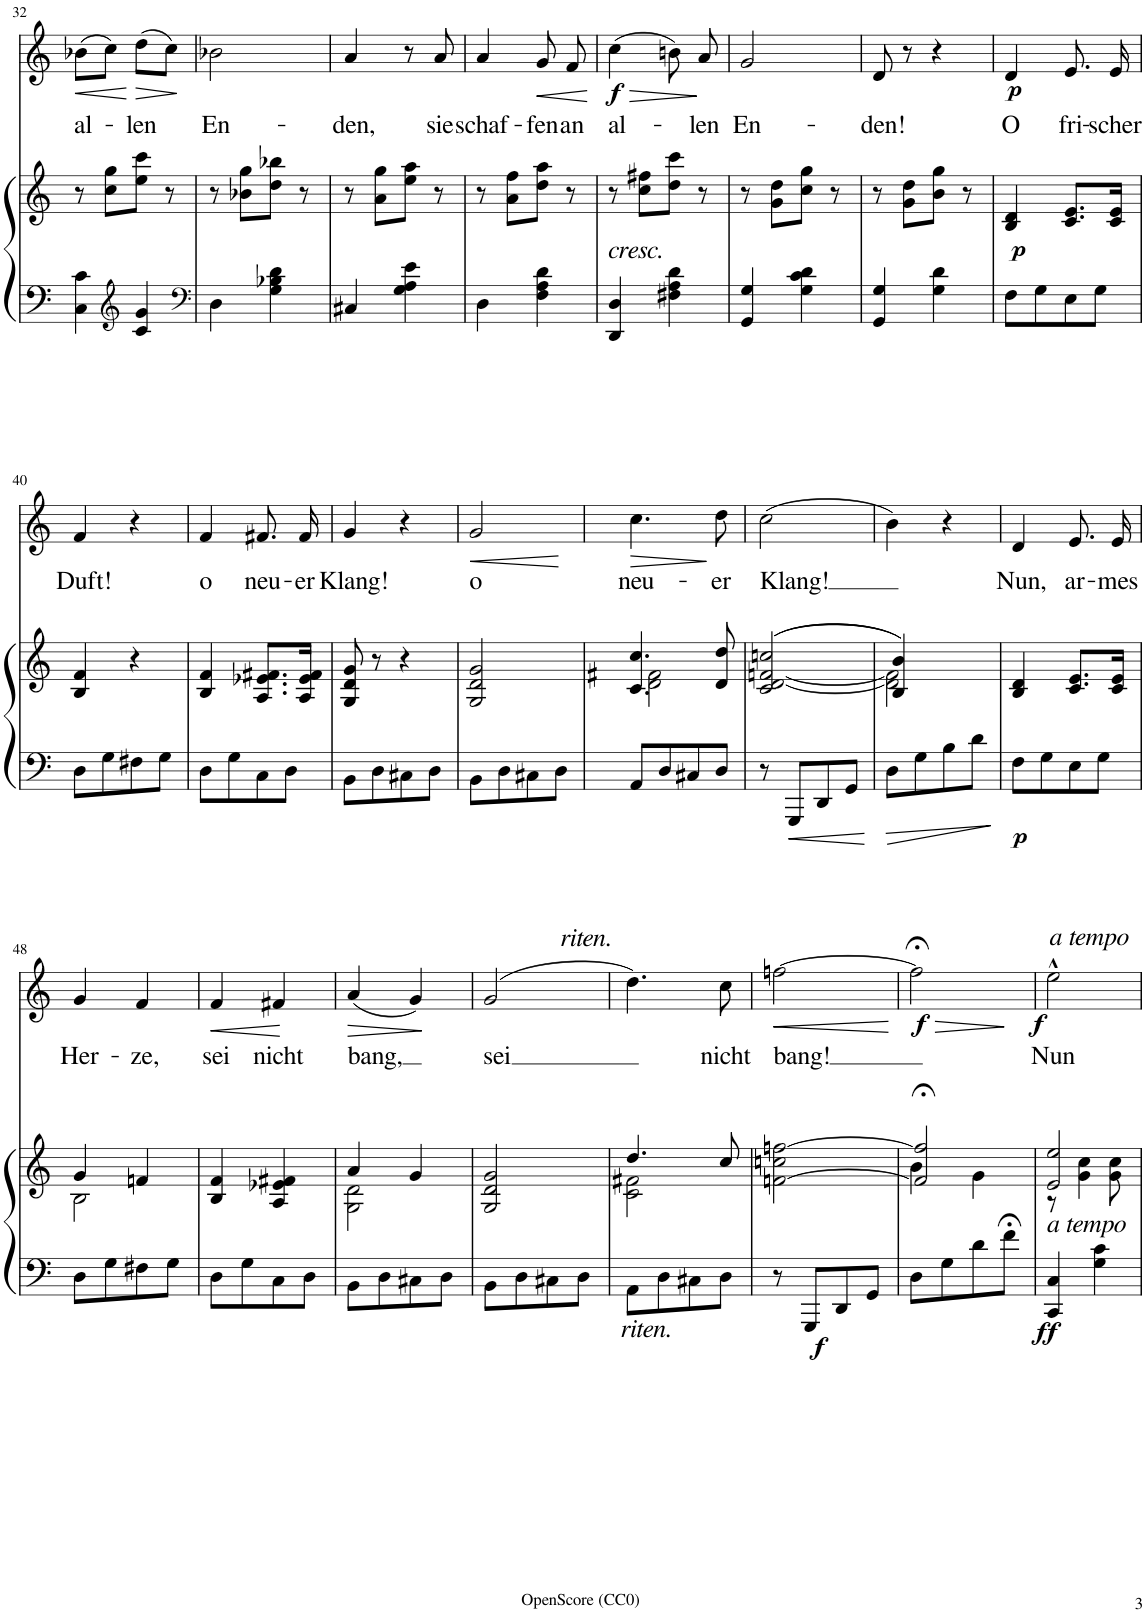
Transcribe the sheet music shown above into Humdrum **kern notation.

**kern	**kern	**dynam	**kern	**text	**dynam
*part2	*part2	*part2	*part1	*part1	*part1
*staff3	*staff2	*staff2/3	*staff1	*staff1	*staff1
*I"Pianoforte	*	*	*I"Voice	*	*
*I'Pno	*	*	*	*	*
!!LO:PB:g=z
*clefF4	*clefG2	*	*clefG2	*	*
*k[]	*k[]	*	*k[]	*	*
*M2/4	*M2/4	*	*M2/4	*	*
=32	=32	=32	=32	=32	=32
!	!	!	!	!LO:LY:b	!LO:HP:b
4C\ 4c\	8r	.	(8b-X\L	al-	<
.	8cc\ 8gg\L	.	8cc\J)	.	.
*clefG2	*	*	*	*	*
!	!	!	!	!LO:LY:b	!LO:HP:n=1:b
4c/ 4g/	8ee\ 8ccc\J	.	(8dd\L	-len	[ >
.	8r	.	8cc\J)	.	.
.	.	.	.	.	]
=33	=33	=33	=33	=33	=33
*clefF4	*	*	*	*	*
!	!	!	!	!LO:LY:b	!
4D\	8r	.	2b-X\	En-	.
.	8b-X\ 8gg\L	.	.	.	.
4G\ 4B-X\ 4d\	8dd\ 8bb-X\J	.	.	.	.
.	8r	.	.	.	.
=34	=34	=34	=34	=34	=34
!	!	!	!	!LO:LY:b	!
4C#X/	8r	.	4a/	-den,	.
.	8a\ 8gg\L	.	.	.	.
4G\ 4A\ 4e\	8ee\ 8aa\J	.	8r	.	.
!	!	!	!	!LO:LY:b	!
.	8r	.	8a/	sie	.
=35	=35	=35	=35	=35	=35
!	!	!	!	!LO:LY:b	!
4D\	8r	.	4a/	schaf-	.
.	8a\ 8ff\L	.	.	.	.
!	!	!	!	!LO:LY:b	!LO:HP:b
4F\ 4A\ 4d\	8dd\ 8aa\J	.	8g/	-fen	<
!	!	!	!	!LO:LY:b	!
.	8r	.	8f/	an	.
.	.	.	.	.	[
=36	=36	=36	=36	=36	=36
!	!LO:TX:b:i:t=cresc.	!	!	!	!
!	!	!	!	!LO:LY:b	!LO:HP:b
!	!	!	!	!	!LO:DY:n=1:b
4DD/ 4D/	8r	.	(4cc\	al-	> f
.	8cc\ 8ff#X\L	.	.	.	.
4F#X\ 4A\ 4d\	8dd\ 8ccc\J	.	8bn\)	.	.
!	!	!	!	!LO:LY:b	!
.	8r	.	8a/	-len	.
.	.	.	.	.	]
=37	=37	=37	=37	=37	=37
!	!	!	!	!LO:LY:b	!
4GG/ 4G/	8r	.	2g/	En-	.
.	8g\ 8dd\L	.	.	.	.
4G\ 4c\ 4d\	8cc\ 8gg\J	.	.	.	.
.	8r	.	.	.	.
=38	=38	=38	=38	=38	=38
!	!	!	!	!LO:LY:b	!
4GG/ 4G/	8r	.	8d/	-den!	.
.	8g\ 8dd\L	.	8r	.	.
4G\ 4d\	8b\ 8gg\J	.	4r	.	.
.	8r	.	.	.	.
=39	=39	=39	=39	=39	=39
!	!	!LO:DY:b	!	!LO:LY:b	!LO:DY:b
8F\L	4B/ 4d/	p	4d/	O	p
8G\	.	.	.	.	.
!	!	!	!	!LO:LY:b	!
8E\	8.c/ 8.e/L	.	8.e/	fri-	.
8G\J	.	.	.	.	.
!	!	!	!	!LO:LY:b	!
.	16c/ 16e/Jk	.	16e/	-scher	.
!!LO:LB:g=z
=40	=40	=40	=40	=40	=40
!	!	!	!	!LO:LY:b	!
8D\L	4B/ 4f/	.	4f/	Duft!	.
8G\	.	.	.	.	.
8F#X\	4r	.	4r	.	.
8G\J	.	.	.	.	.
=41	=41	=41	=41	=41	=41
!	!	!	!	!LO:LY:b	!
8D\L	4B/ 4f/	.	4f/	o	.
8G\	.	.	.	.	.
!	!	!	!	!LO:LY:b	!
8C\	8.A/ 8.e-X/ 8.f#X/L	.	8.f#X/	neu-	.
8D\J	.	.	.	.	.
!	!	!	!	!LO:LY:b	!
.	16A/ 16e-/ 16f#/Jk	.	16f#/	-er	.
=42	=42	=42	=42	=42	=42
!	!	!	!	!LO:LY:b	!
8BB\L	8G/ 8d/ 8g/	.	4g/	Klang!	.
8D\	8r	.	.	.	.
8C#X\	4r	.	4r	.	.
8D\J	.	.	.	.	.
=43	=43	=43	=43	=43	=43
!	!	!	!	!LO:LY:b	!LO:HP:b
8BB\L	2G/ 2d/ 2g/	.	2g/	o	<
8D\	.	.	.	.	.
8C#X\	.	.	.	.	.
8D\J	.	.	.	.	.
.	.	.	.	.	[
=44	=44	=44	=44	=44	=44
*	*^	*	*	*	*
!	!	!	!	!	!LO:LY:b	!LO:HP:b
8AA/L	4.c/ 4.cc/	2d\ 2f#X\	.	4.cc\	neu-	>
8D/	.	.	.	.	.	.
8C#X/	.	.	.	.	.	.
!	!	!	!	!	!LO:LY:b	!
8D/J	8d/ 8dd/	.	.	8dd\	-er	]
*	*v	*v	*	*	*	*
=45	=45	=45	=45	=45	=45
!	!	!	!	!LO:LY:b	!
8r	((2c/ [2d/ [2fn/ 2ccn/	.	(2cc\	Klang!	.
8GGG/L	.	.	.	.	.
8DD/	.	.	.	.	.
8GG/J	.	.	.	.	.
=46	=46	=46	=46	=46	=46
*	*^	*	*	*	*
8D\L	4B/ 4b/))	2d\] 2f\]	.	4b\)	.	.
8G\	.	.	.	.	.	.
8B\	4ryy	.	.	4r	.	.
8d\J	.	.	.	.	.	.
*	*v	*v	*	*	*	*
=47	=47	=47	=47	=47	=47
!	!	!LO:DY:b=2	!	!LO:LY:b	!
8F\L	4B/ 4d/	p	4d/	Nun,	.
8G\	.	.	.	.	.
!	!	!	!	!LO:LY:b	!
8E\	8.c/ 8.e/L	.	8.e/	ar-	.
8G\J	.	.	.	.	.
!	!	!	!	!LO:LY:b	!
.	16c/ 16e/Jk	.	16e/	-mes	.
!!LO:LB:g=z
=48	=48	=48	=48	=48	=48
*	*^	*	*	*	*
!	!	!	!	!	!LO:LY:b	!
8D\L	4g/	2B\	.	4g/	Her-	.
8G\	.	.	.	.	.	.
!	!	!	!	!	!LO:LY:b	!
8F#X\	4fn/	.	.	4f/	-ze,	.
8G\J	.	.	.	.	.	.
*	*v	*v	*	*	*	*
=49	=49	=49	=49	=49	=49
!	!	!	!	!LO:LY:b	!LO:HP:b
8D\L	4B/ 4f/	.	4f/	sei	<
8G\	.	.	.	.	.
!	!	!	!	!LO:LY:b	!
8C\	4A/ 4e-X/ 4f#X/	.	4f#X/	nicht	.
8D\J	.	.	.	.	.
.	.	.	.	.	[
=50	=50	=50	=50	=50	=50
*	*^	*	*	*	*
!	!	!	!	!	!LO:LY:b	!LO:HP:b
8BB\L	4a/	2G\ 2d\	.	(4a/	bang,	>
8D\	.	.	.	.	.	.
8C#X\	4g/	.	.	4g/)	.	.
8D\J	.	.	.	.	.	.
*	*v	*v	*	*	*	*
.	.	.	.	.	]
=51	=51	=51	=51	=51	=51
!	!	!	!	!LO:LY:b	!
8BB\L	2G/ 2d/ 2g/	.	(2g/	sei	.
8D\	.	.	.	.	.
8C#X\	.	.	.	.	.
8D\J	.	.	.	.	.
=52	=52	=52	=52	=52	=52
*	*^	*	*	*	*
!	!	!	!	!LO:TX:a:i:t=riten.	!	!
!LO:TX:b:i:t=riten.	!	!	!	!	!	!
8AA\L	4.dd/	2c\ 2f#X\	.	4.dd\)	.	.
8D\	.	.	.	.	.	.
8C#X\	.	.	.	.	.	.
!	!	!	!	!	!LO:LY:b	!
8D\J	8cc/	.	.	8cc\	nicht	.
*	*v	*v	*	*	*	*
=53	=53	=53	=53	=53	=53
!	!	!	!	!LO:LY:b	!LO:HP:b
8r	[2fn\ 2ccn\ [2ffn\	.	[2ffn\	bang!	<
!	!	!LO:DY:b=2	!	!	!
8GGG/L	.	f	.	.	.
8DD/	.	.	.	.	.
8GG/J	.	.	.	.	.
.	.	.	.	.	[
=54	=54	=54	=54	=54	=54
*	*^	*	*	*	*
!	!	!	!	!	!	!LO:HP:b
!	!	!	!	!	!	!LO:DY:n=1:b
8D\L	2f/];< 2ff/];<	4b\	.	2ff;<\]	.	> f
8G\	.	.	.	.	.	.
8d\	.	4g\	.	.	.	.
8f;<\J	.	.	.	.	.	.
*	*v	*v	*	*	*	*
.	.	.	.	.	]
=55	=55	=55	=55	=55	=55
*	*^	*	*	*	*
!	!	!	!	!LO:TX:a:i:t=a tempo	!	!
!	!LO:TX:b:i:t=a tempo	!	!	!	!	!
!	!	!	!LO:DY:b=2	!	!LO:LY:b	!LO:DY:b
4CC/ 4C/	2e/ 2ee/	8r	ff	2ee^^\	Nun	f
.	.	4g\ 4cc\	.	.	.	.
4G\ 4c\	.	.	.	.	.	.
.	.	8g\ 8cc\	.	.	.	.
*	*v	*v	*	*	*	*
=	=	=	=	=	=
*-	*-	*-	*-	*-	*-
